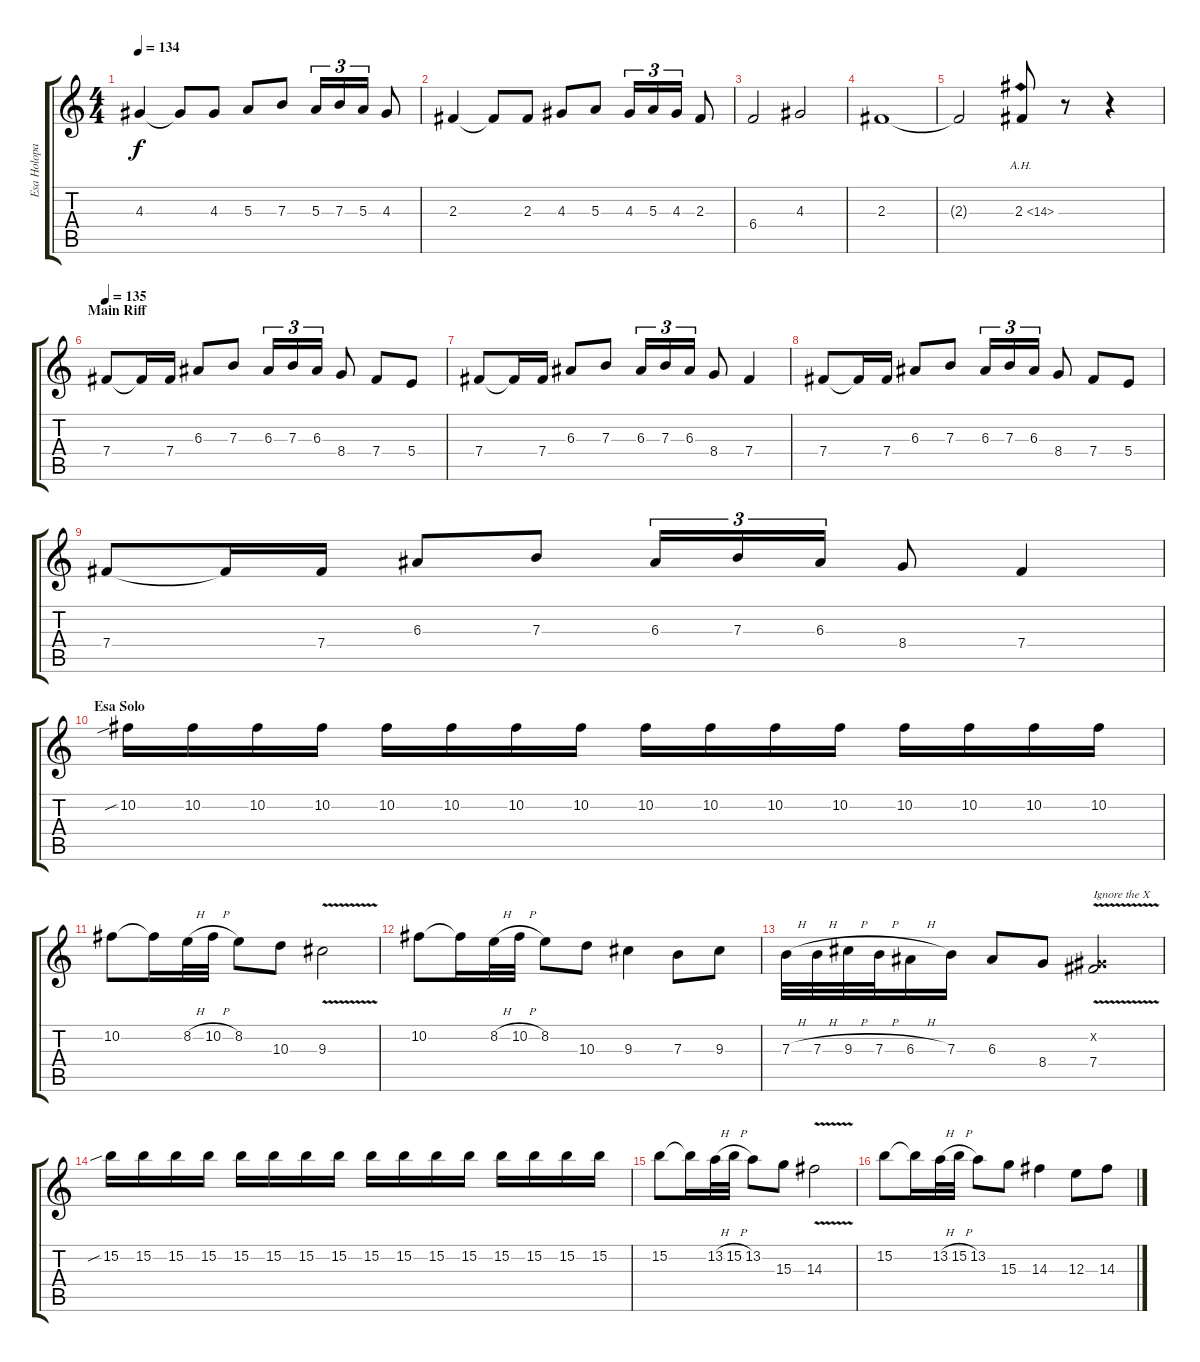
\track ("Esa Holopainen" "Esa Holopa") {instrument distortionguitar}
\staff {score tabs}
\tuning (Db4 Ab3 E3 B2 Gb2 Db2) {hide}
\ts (4 4)
\tempo 134
\clef g2
\ks c
4.3.4{dy f} 4.3{t}.8 4.3.8 5.3.8 7.3.8 5.3.16{tu (3 2)} 7.3.16{tu (3 2)} 5.3.16{tu (3 2)} 4.3.8 |
2.3.4 2.3{t}.8 2.3.8 4.3.8 5.3.8 4.3.16{tu (3 2)} 5.3.16{tu (3 2)} 4.3.16{tu (3 2)} 2.3.8 |
6.4.2 4.3.2 |
2.3.1 |
2.3{t}.2 2.3{ah 12}.8 r.8 r.4 |
\section ("" "Main Riff")
\tempo 135
7.4.8 7.4{t}.16 7.4.16 6.3.8 7.3.8 6.3.16{tu (3 2)} 7.3.16{tu (3 2)} 6.3.16{tu (3 2)} 8.4.8 7.4.8 5.4.8 |
7.4.8 7.4{t}.16 7.4.16 6.3.8 7.3.8 6.3.16{tu (3 2)} 7.3.16{tu (3 2)} 6.3.16{tu (3 2)} 8.4.8 7.4.4 |
7.4.8 7.4{t}.16 7.4.16 6.3.8 7.3.8 6.3.16{tu (3 2)} 7.3.16{tu (3 2)} 6.3.16{tu (3 2)} 8.4.8 7.4.8 5.4.8 |
7.4.8 7.4{t}.16 7.4.16 6.3.8 7.3.8 6.3.16{tu (3 2)} 7.3.16{tu (3 2)} 6.3.16{tu (3 2)} 8.4.8 7.4.4 |
\section ("" "Esa Solo")
10.2{sib}.16 10.2.16 10.2.16 10.2.16 10.2.16 10.2.16 10.2.16 10.2.16 10.2.16 10.2.16 10.2.16 10.2.16 10.2.16 10.2.16 10.2.16 10.2.16 |
10.2.8 10.2{t}.16 8.2{h}.32 10.2{h}.32 8.2.8 10.3.8 9.3{v}.2 |
10.2.8 10.2{t}.16 8.2{h}.32 10.2{h}.32 8.2.8 10.3.8 9.3.4 7.3.8 9.3.8 |
7.3{h}.32 7.3{h}.32 9.3{h}.32 7.3{h}.32 6.3{h}.16 7.3.16 6.3.8 8.4.8 (0.2{x} 7.4{v}).2{txt "Ignore the X"} |
15.2{sib}.16 15.2.16 15.2.16 15.2.16 15.2.16 15.2.16 15.2.16 15.2.16 15.2.16 15.2.16 15.2.16 15.2.16 15.2.16 15.2.16 15.2.16 15.2.16 |
15.2.8 15.2{t}.16 13.2{h}.32 15.2{h}.32 13.2.8 15.3.8 14.3{v}.2 |
15.2.8 15.2{t}.16 13.2{h}.32 15.2{h}.32 13.2.8 15.3.8 14.3.4 12.3.8 14.3.8
